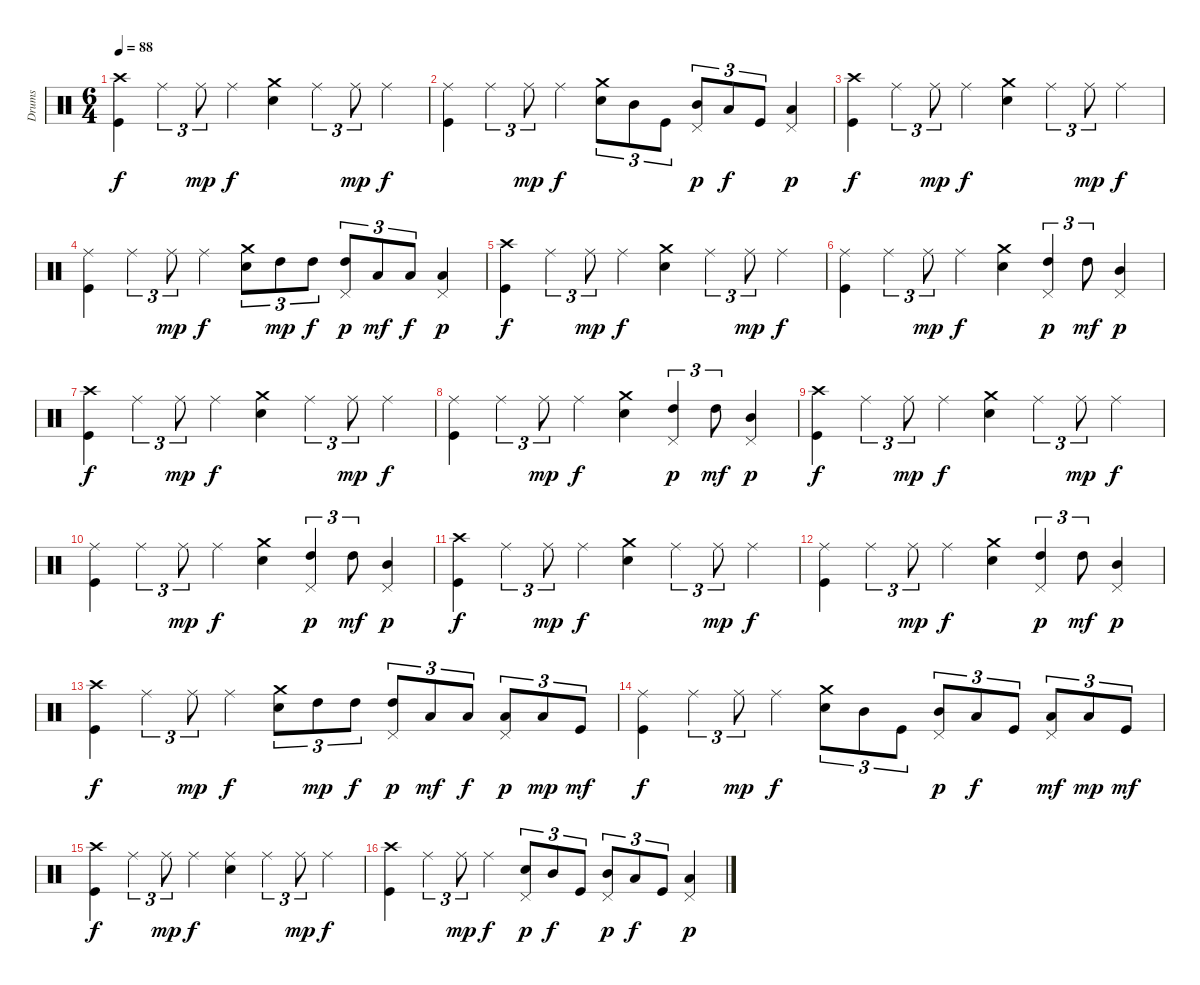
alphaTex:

\track ("Drums" "Drums") {instrument percussion}
\staff {score}
\articulation defaults
\ts (6 4)
\tempo 88
\tempo 112
\tempo 88
\clef neutral
\ks c
("Crash high (hit)" "Kick (hit)").4{dy f} "Ride (middle)".4{tu (3 2)} "Ride (middle)".8{tu (3 2) dy mp} "Ride (middle)".4{dy f} ("Crash medium (hit)" "Snare (hit) 2").4 "Ride (middle)".4{tu (3 2)} "Ride (middle)".8{tu (3 2) dy mp} "Ride (middle)".4{dy f} |
("Ride (middle)" "Kick (hit)").4 "Ride (middle)".4{tu (3 2)} "Ride (middle)".8{tu (3 2) dy mp} "Ride (middle)".4{dy f} ("Crash medium (hit)" "Snare (hit) 2").8{tu (3 2)} "Mid Tom (hit)".8{tu (3 2)} "Kick (hit)".8{tu (3 2)} ("Pedal Hi-Hat (hit)" "Mid Tom (hit)").8{tu (3 2) dy p} "Low Tom (hit)".8{tu (3 2) dy f} "Kick (hit)".8{tu (3 2)} ("Pedal Hi-Hat (hit)" "Low Tom (hit)").4{dy p} |
("Crash high (hit)" "Kick (hit)").4{dy f} "Ride (middle)".4{tu (3 2)} "Ride (middle)".8{tu (3 2) dy mp} "Ride (middle)".4{dy f} ("Crash medium (hit)" "Snare (hit) 2").4 "Ride (middle)".4{tu (3 2)} "Ride (middle)".8{tu (3 2) dy mp} "Ride (middle)".4{dy f} |
("Ride (middle)" "Kick (hit)").4 "Ride (middle)".4{tu (3 2)} "Ride (middle)".8{tu (3 2) dy mp} "Ride (middle)".4{dy f} ("Crash medium (hit)" "Snare (hit) 2").8{tu (3 2)} "High Tom (hit)".8{tu (3 2) dy mp} "High Tom (hit)".8{tu (3 2) dy f} ("Pedal Hi-Hat (hit)" "High Tom (hit)").8{tu (3 2) dy p} "Low Tom (hit)".8{tu (3 2) dy mf} "Low Tom (hit)".8{tu (3 2) dy f} ("Pedal Hi-Hat (hit)" "Low Tom (hit)").4{dy p} |
("Crash high (hit)" "Kick (hit)").4{dy f} "Ride (middle)".4{tu (3 2)} "Ride (middle)".8{tu (3 2) dy mp} "Ride (middle)".4{dy f} ("Crash medium (hit)" "Snare (hit) 2").4 "Ride (middle)".4{tu (3 2)} "Ride (middle)".8{tu (3 2) dy mp} "Ride (middle)".4{dy f} |
("Ride (middle)" "Kick (hit)").4 "Ride (middle)".4{tu (3 2)} "Ride (middle)".8{tu (3 2) dy mp} "Ride (middle)".4{dy f} ("Crash medium (hit)" "Snare (hit) 2").4 ("Pedal Hi-Hat (hit)" "High Tom (hit)").4{tu (3 2) dy p} "High Tom (hit)".8{tu (3 2) dy mf} ("Pedal Hi-Hat (hit)" "Mid Tom (hit)").4{dy p} |
("Crash high (hit)" "Kick (hit)").4{dy f} "Ride (middle)".4{tu (3 2)} "Ride (middle)".8{tu (3 2) dy mp} "Ride (middle)".4{dy f} ("Crash medium (hit)" "Snare (hit) 2").4 "Ride (middle)".4{tu (3 2)} "Ride (middle)".8{tu (3 2) dy mp} "Ride (middle)".4{dy f} |
("Ride (middle)" "Kick (hit)").4 "Ride (middle)".4{tu (3 2)} "Ride (middle)".8{tu (3 2) dy mp} "Ride (middle)".4{dy f} ("Crash medium (hit)" "Snare (hit) 2").4 ("Pedal Hi-Hat (hit)" "High Tom (hit)").4{tu (3 2) dy p} "High Tom (hit)".8{tu (3 2) dy mf} ("Pedal Hi-Hat (hit)" "Mid Tom (hit)").4{dy p} |
("Crash high (hit)" "Kick (hit)").4{dy f} "Ride (middle)".4{tu (3 2)} "Ride (middle)".8{tu (3 2) dy mp} "Ride (middle)".4{dy f} ("Crash medium (hit)" "Snare (hit) 2").4 "Ride (middle)".4{tu (3 2)} "Ride (middle)".8{tu (3 2) dy mp} "Ride (middle)".4{dy f} |
("Ride (middle)" "Kick (hit)").4 "Ride (middle)".4{tu (3 2)} "Ride (middle)".8{tu (3 2) dy mp} "Ride (middle)".4{dy f} ("Crash medium (hit)" "Snare (hit) 2").4 ("Pedal Hi-Hat (hit)" "High Tom (hit)").4{tu (3 2) dy p} "High Tom (hit)".8{tu (3 2) dy mf} ("Pedal Hi-Hat (hit)" "Mid Tom (hit)").4{dy p} |
("Crash high (hit)" "Kick (hit)").4{dy f} "Ride (middle)".4{tu (3 2)} "Ride (middle)".8{tu (3 2) dy mp} "Ride (middle)".4{dy f} ("Crash medium (hit)" "Snare (hit) 2").4 "Ride (middle)".4{tu (3 2)} "Ride (middle)".8{tu (3 2) dy mp} "Ride (middle)".4{dy f} |
("Ride (middle)" "Kick (hit)").4 "Ride (middle)".4{tu (3 2)} "Ride (middle)".8{tu (3 2) dy mp} "Ride (middle)".4{dy f} ("Crash medium (hit)" "Snare (hit) 2").4 ("Pedal Hi-Hat (hit)" "High Tom (hit)").4{tu (3 2) dy p} "High Tom (hit)".8{tu (3 2) dy mf} ("Pedal Hi-Hat (hit)" "Mid Tom (hit)").4{dy p} |
("Crash high (hit)" "Kick (hit)").4{dy f} "Ride (middle)".4{tu (3 2)} "Ride (middle)".8{tu (3 2) dy mp} "Ride (middle)".4{dy f} ("Crash medium (hit)" "Snare (hit) 2").8{tu (3 2)} "High Tom (hit)".8{tu (3 2) dy mp} "High Tom (hit)".8{tu (3 2) dy f} ("Pedal Hi-Hat (hit)" "High Tom (hit)").8{tu (3 2) dy p} "Low Tom (hit)".8{tu (3 2) dy mf} "Low Tom (hit)".8{tu (3 2) dy f} ("Pedal Hi-Hat (hit)" "Low Tom (hit)").8{tu (3 2) dy p} "Low Tom (hit)".8{tu (3 2) dy mp} "Kick (hit)".8{tu (3 2) dy mf} |
("Ride (middle)" "Kick (hit)").4{dy f} "Ride (middle)".4{tu (3 2)} "Ride (middle)".8{tu (3 2) dy mp} "Ride (middle)".4{dy f} ("Crash medium (hit)" "Snare (hit) 2").8{tu (3 2)} "Mid Tom (hit)".8{tu (3 2)} "Kick (hit)".8{tu (3 2)} ("Pedal Hi-Hat (hit)" "Mid Tom (hit)").8{tu (3 2) dy p} "Low Tom (hit)".8{tu (3 2) dy f} "Kick (hit)".8{tu (3 2)} ("Pedal Hi-Hat (hit)" "Low Tom (hit)").8{tu (3 2) dy mf} "Low Tom (hit)".8{tu (3 2) dy mp} "Kick (hit)".8{tu (3 2) dy mf} |
("Crash high (hit)" "Kick (hit)").4{dy f} "Ride (middle)".4{tu (3 2)} "Ride (middle)".8{tu (3 2) dy mp} "Ride (middle)".4{dy f} ("Ride (middle)" "Snare (hit) 2").4 "Ride (middle)".4{tu (3 2)} "Ride (middle)".8{tu (3 2) dy mp} "Ride (middle)".4{dy f} |
("Crash high (hit)" "Kick (hit)").4 "Ride (middle)".4{tu (3 2)} "Ride (middle)".8{tu (3 2) dy mp} "Ride (middle)".4{dy f} ("Pedal Hi-Hat (hit)" "Snare (hit) 2").8{tu (3 2) dy p} "Mid Tom (hit)".8{tu (3 2) dy f} "Kick (hit)".8{tu (3 2)} ("Pedal Hi-Hat (hit)" "Mid Tom (hit)").8{tu (3 2) dy p} "Low Tom (hit)".8{tu (3 2) dy f} "Kick (hit)".8{tu (3 2)} ("Pedal Hi-Hat (hit)" "Low Tom (hit)").4{dy p}
